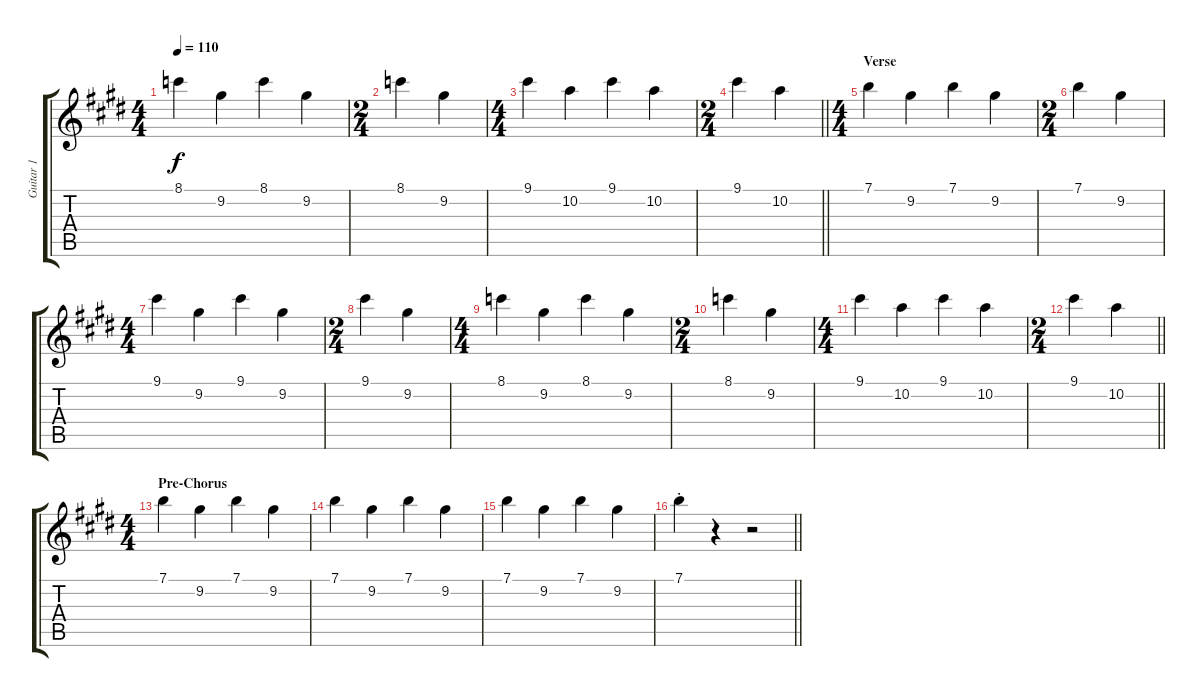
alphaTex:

\track ("Guitar 1" "Guitar 1") {instrument electricguitarjazz}
\staff {score tabs}
\tuning (E4 B3 G3 D3 A2 E2) {hide}
\ts (4 4)
\tempo 110
\clef g2
\ks e
8.1.4{dy f} 9.2.4 8.1.4 9.2.4 |
\ts (2 4)
8.1.4 9.2.4 |
\ts (4 4)
9.1.4 10.2.4 9.1.4 10.2.4 |
\ts (2 4)
\barLineRight lightlight
9.1.4 10.2.4 |
\ts (4 4)
\section ("" "Verse")
7.1.4 9.2.4 7.1.4 9.2.4 |
\ts (2 4)
7.1.4 9.2.4 |
\ts (4 4)
9.1.4 9.2.4 9.1.4 9.2.4 |
\ts (2 4)
9.1.4 9.2.4 |
\ts (4 4)
8.1.4 9.2.4 8.1.4 9.2.4 |
\ts (2 4)
8.1.4 9.2.4 |
\ts (4 4)
9.1.4 10.2.4 9.1.4 10.2.4 |
\ts (2 4)
\barLineRight lightlight
9.1.4 10.2.4 |
\ts (4 4)
\section ("" "Pre-Chorus")
7.1.4 9.2.4 7.1.4 9.2.4 |
7.1.4 9.2.4 7.1.4 9.2.4 |
7.1.4 9.2.4 7.1.4 9.2.4 |
\barLineRight lightlight
7.1{st}.4 r.4 r.2
